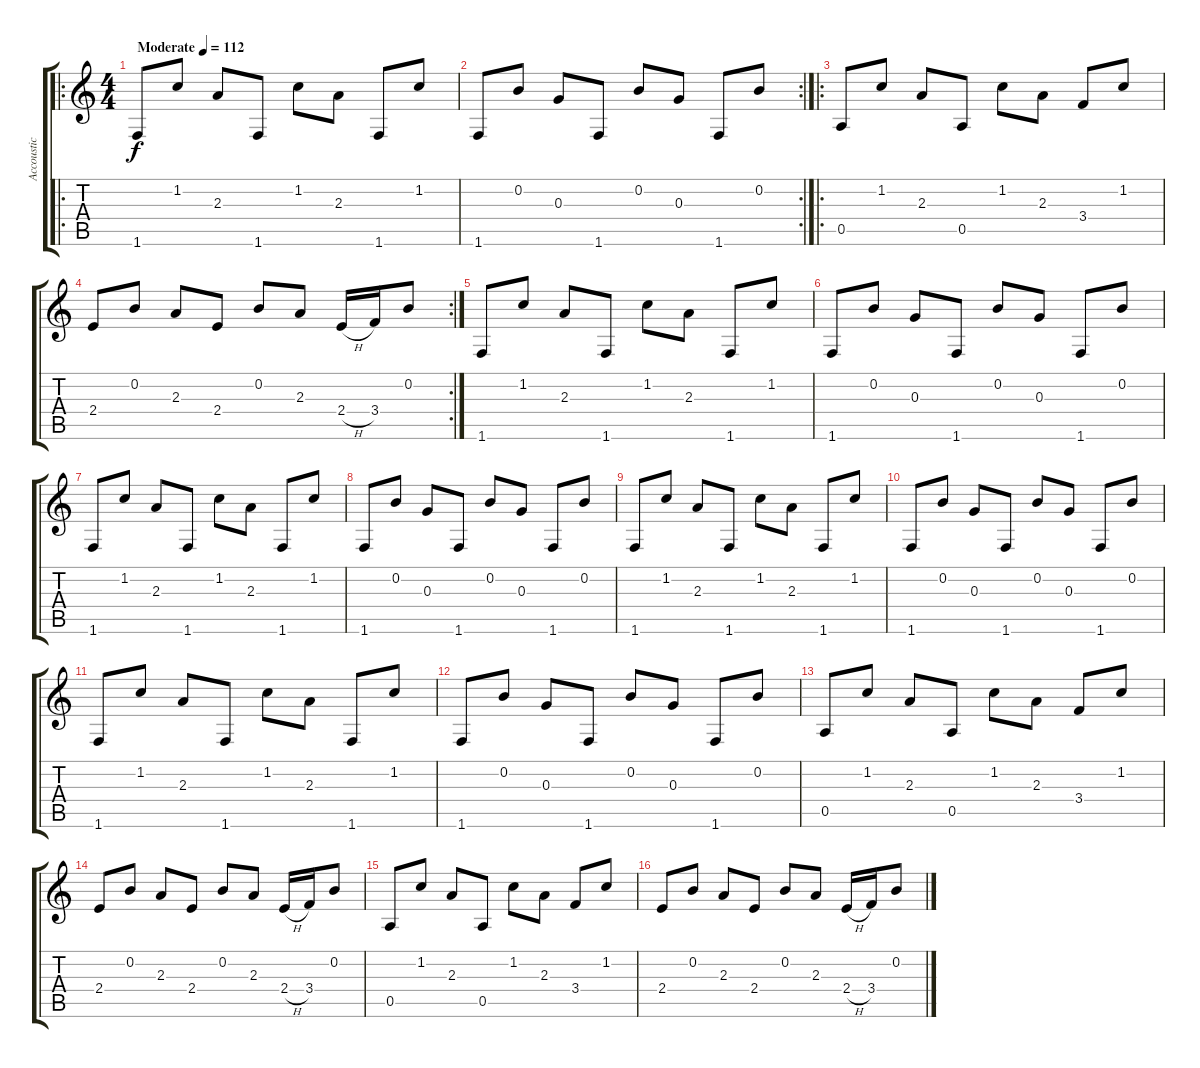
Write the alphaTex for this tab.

\track ("Accoustic Rhythm" "Accoustic ") {instrument acousticguitarsteel}
\staff {score tabs}
\tuning (E4 B3 G3 D3 A2 E2) {hide}
\ro
\ts (4 4)
\tempo (112 "Moderate")
\clef g2
\ks c
1.6.8{dy f instrument acousticguitarsteel} 1.2.8 2.3.8 1.6.8 1.2.8 2.3.8 1.6.8 1.2.8 |
\rc 2
1.6.8 0.2.8 0.3.8 1.6.8 0.2.8 0.3.8 1.6.8 0.2.8 |
\ro
0.5.8 1.2.8 2.3.8 0.5.8 1.2.8 2.3.8 3.4.8 1.2.8 |
\rc 2
2.4.8 0.2.8 2.3.8 2.4.8 0.2.8 2.3.8 2.4{h}.16 3.4.16 0.2.8 |
1.6.8 1.2.8 2.3.8 1.6.8 1.2.8 2.3.8 1.6.8 1.2.8 |
1.6.8 0.2.8 0.3.8 1.6.8 0.2.8 0.3.8 1.6.8 0.2.8 |
1.6.8 1.2.8 2.3.8 1.6.8 1.2.8 2.3.8 1.6.8 1.2.8 |
1.6.8 0.2.8 0.3.8 1.6.8 0.2.8 0.3.8 1.6.8 0.2.8 |
1.6.8 1.2.8 2.3.8 1.6.8 1.2.8 2.3.8 1.6.8 1.2.8 |
1.6.8 0.2.8 0.3.8 1.6.8 0.2.8 0.3.8 1.6.8 0.2.8 |
1.6.8 1.2.8 2.3.8 1.6.8 1.2.8 2.3.8 1.6.8 1.2.8 |
1.6.8 0.2.8 0.3.8 1.6.8 0.2.8 0.3.8 1.6.8 0.2.8 |
0.5.8 1.2.8 2.3.8 0.5.8 1.2.8 2.3.8 3.4.8 1.2.8 |
2.4.8 0.2.8 2.3.8 2.4.8 0.2.8 2.3.8 2.4{h}.16 3.4.16 0.2.8 |
0.5.8 1.2.8 2.3.8 0.5.8 1.2.8 2.3.8 3.4.8 1.2.8 |
2.4.8 0.2.8 2.3.8 2.4.8 0.2.8 2.3.8 2.4{h}.16 3.4.16 0.2.8
